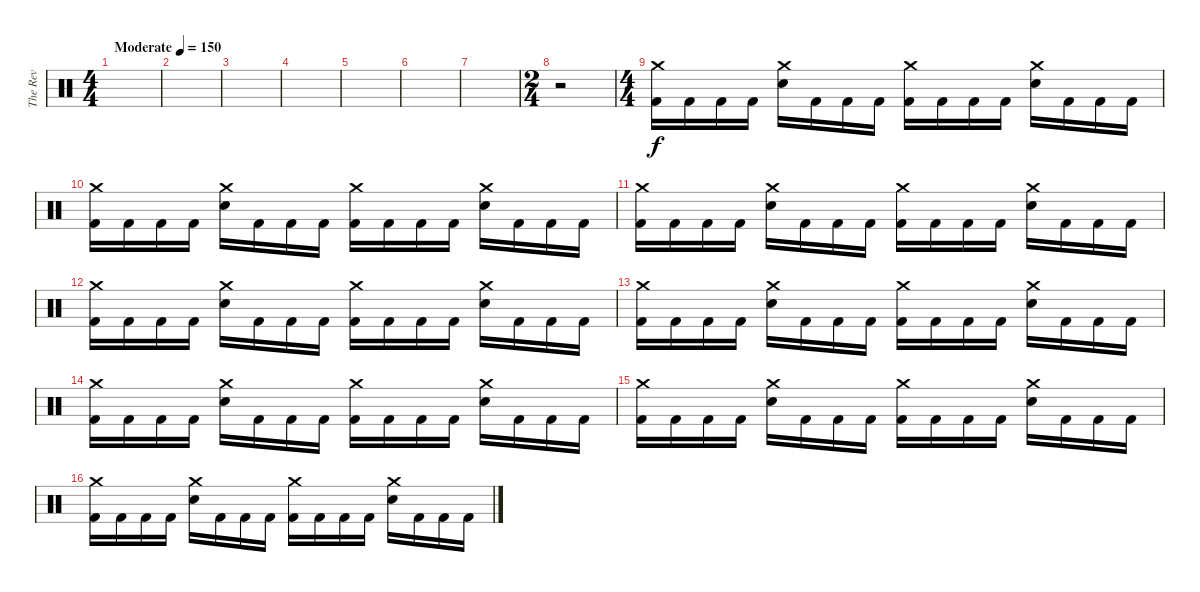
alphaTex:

\track ("The Rev" "The Rev") {instrument percussion}
\staff {score}
\articulation defaults
\ts (4 4)
\tempo (150 "Moderate")
\clef neutral
\ks c
|
|
|
|
|
|
|
\ts (2 4)
r.2 |
\ts (4 4)
("Crash medium (hit)" "Kick (hit) 2").16 "Kick (hit) 2".16 "Kick (hit) 2".16 "Kick (hit) 2".16 ("Crash medium (hit)" "Snare (hit) 2").16 "Kick (hit) 2".16 "Kick (hit) 2".16 "Kick (hit) 2".16 ("Crash medium (hit)" "Kick (hit) 2").16 "Kick (hit) 2".16 "Kick (hit) 2".16 "Kick (hit) 2".16 ("Crash medium (hit)" "Snare (hit) 2").16 "Kick (hit) 2".16 "Kick (hit) 2".16 "Kick (hit) 2".16 |
("Crash medium (hit)" "Kick (hit) 2").16 "Kick (hit) 2".16 "Kick (hit) 2".16 "Kick (hit) 2".16 ("Crash medium (hit)" "Snare (hit) 2").16 "Kick (hit) 2".16 "Kick (hit) 2".16 "Kick (hit) 2".16 ("Crash medium (hit)" "Kick (hit) 2").16 "Kick (hit) 2".16 "Kick (hit) 2".16 "Kick (hit) 2".16 ("Crash medium (hit)" "Snare (hit) 2").16 "Kick (hit) 2".16 "Kick (hit) 2".16 "Kick (hit) 2".16 |
("Crash medium (hit)" "Kick (hit) 2").16 "Kick (hit) 2".16 "Kick (hit) 2".16 "Kick (hit) 2".16 ("Crash medium (hit)" "Snare (hit) 2").16 "Kick (hit) 2".16 "Kick (hit) 2".16 "Kick (hit) 2".16 ("Crash medium (hit)" "Kick (hit) 2").16 "Kick (hit) 2".16 "Kick (hit) 2".16 "Kick (hit) 2".16 ("Crash medium (hit)" "Snare (hit) 2").16 "Kick (hit) 2".16 "Kick (hit) 2".16 "Kick (hit) 2".16 |
("Crash medium (hit)" "Kick (hit) 2").16 "Kick (hit) 2".16 "Kick (hit) 2".16 "Kick (hit) 2".16 ("Crash medium (hit)" "Snare (hit) 2").16 "Kick (hit) 2".16 "Kick (hit) 2".16 "Kick (hit) 2".16 ("Crash medium (hit)" "Kick (hit) 2").16 "Kick (hit) 2".16 "Kick (hit) 2".16 "Kick (hit) 2".16 ("Crash medium (hit)" "Snare (hit) 2").16 "Kick (hit) 2".16 "Kick (hit) 2".16 "Kick (hit) 2".16 |
("Crash medium (hit)" "Kick (hit) 2").16 "Kick (hit) 2".16 "Kick (hit) 2".16 "Kick (hit) 2".16 ("Crash medium (hit)" "Snare (hit) 2").16 "Kick (hit) 2".16 "Kick (hit) 2".16 "Kick (hit) 2".16 ("Crash medium (hit)" "Kick (hit) 2").16 "Kick (hit) 2".16 "Kick (hit) 2".16 "Kick (hit) 2".16 ("Crash medium (hit)" "Snare (hit) 2").16 "Kick (hit) 2".16 "Kick (hit) 2".16 "Kick (hit) 2".16 |
("Crash medium (hit)" "Kick (hit) 2").16 "Kick (hit) 2".16 "Kick (hit) 2".16 "Kick (hit) 2".16 ("Crash medium (hit)" "Snare (hit) 2").16 "Kick (hit) 2".16 "Kick (hit) 2".16 "Kick (hit) 2".16 ("Crash medium (hit)" "Kick (hit) 2").16 "Kick (hit) 2".16 "Kick (hit) 2".16 "Kick (hit) 2".16 ("Crash medium (hit)" "Snare (hit) 2").16 "Kick (hit) 2".16 "Kick (hit) 2".16 "Kick (hit) 2".16 |
("Crash medium (hit)" "Kick (hit) 2").16 "Kick (hit) 2".16 "Kick (hit) 2".16 "Kick (hit) 2".16 ("Crash medium (hit)" "Snare (hit) 2").16 "Kick (hit) 2".16 "Kick (hit) 2".16 "Kick (hit) 2".16 ("Crash medium (hit)" "Kick (hit) 2").16 "Kick (hit) 2".16 "Kick (hit) 2".16 "Kick (hit) 2".16 ("Crash medium (hit)" "Snare (hit) 2").16 "Kick (hit) 2".16 "Kick (hit) 2".16 "Kick (hit) 2".16 |
("Crash medium (hit)" "Kick (hit) 2").16 "Kick (hit) 2".16 "Kick (hit) 2".16 "Kick (hit) 2".16 ("Crash medium (hit)" "Snare (hit) 2").16 "Kick (hit) 2".16 "Kick (hit) 2".16 "Kick (hit) 2".16 ("Crash medium (hit)" "Kick (hit) 2").16 "Kick (hit) 2".16 "Kick (hit) 2".16 "Kick (hit) 2".16 ("Crash medium (hit)" "Snare (hit) 2").16 "Kick (hit) 2".16 "Kick (hit) 2".16 "Kick (hit) 2".16
